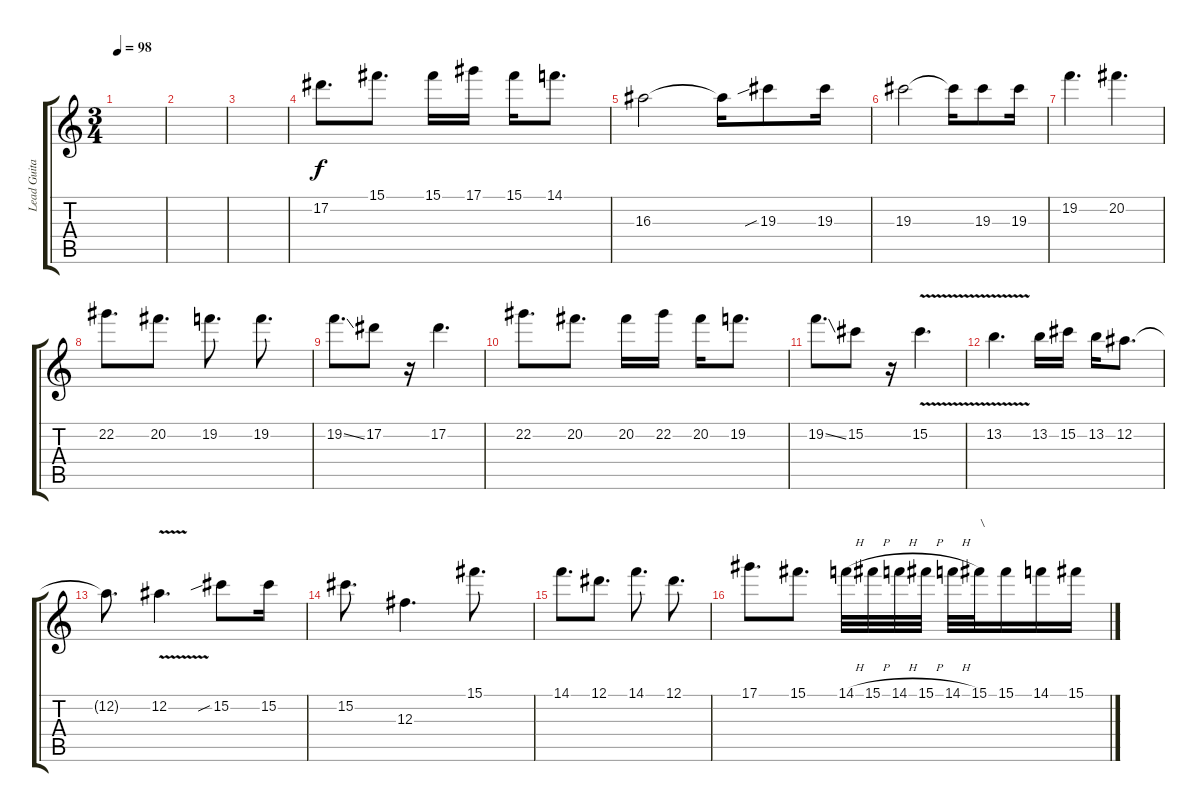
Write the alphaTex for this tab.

\track ("Lead Guitar 2" "Lead Guita") {instrument distortionguitar}
\staff {score tabs}
\tuning (Eb4 Bb3 Gb3 Db3 Ab2 Eb2) {hide}
\ts (3 4)
\tempo 98
\clef g2
\ks c
|
|
|
17.2.8{d instrument overdrivenguitar} 15.1.8{d} 15.1.16 17.1.16 15.1.16 14.1.8{d} |
16.3.2 16.3{t}.16 19.3{sib}.8 19.3.16 |
19.3.2 19.3{t}.16 19.3.8 19.3.16 |
19.2.4{d} 20.2.4{d} |
22.2.8{d} 20.2.8{d} 19.2.8{d} 19.2.8{d} |
19.2{ss}.8{d} 17.2.8 r.16 17.2.4{d} |
22.2.8{d} 20.2.8{d} 20.2.16 22.2.16 20.2.16 19.2.8{d} |
19.2{ss}.8{d} 15.2.8 r.16 15.2{v}.4{d} |
13.2{v}.4{d} 13.2.16 15.2.16 13.2.16 12.2.8{d} |
12.2{t}.8{d} 12.2{v}.4{d} 15.2{sib}.8 15.2.16 |
15.2.8{d} 12.3.4{d} 15.1.8{d} |
14.1.8{d} 12.1.8{d} 14.1.8{d} 12.1.8{d} |
17.1.8{d} 15.1.8{d} 14.1{h}.32 15.1{h}.32 14.1{h}.32 15.1{h}.32 14.1{h}.32 15.1.32{txt "\\"} 15.1.16 14.1.16 15.1.16
